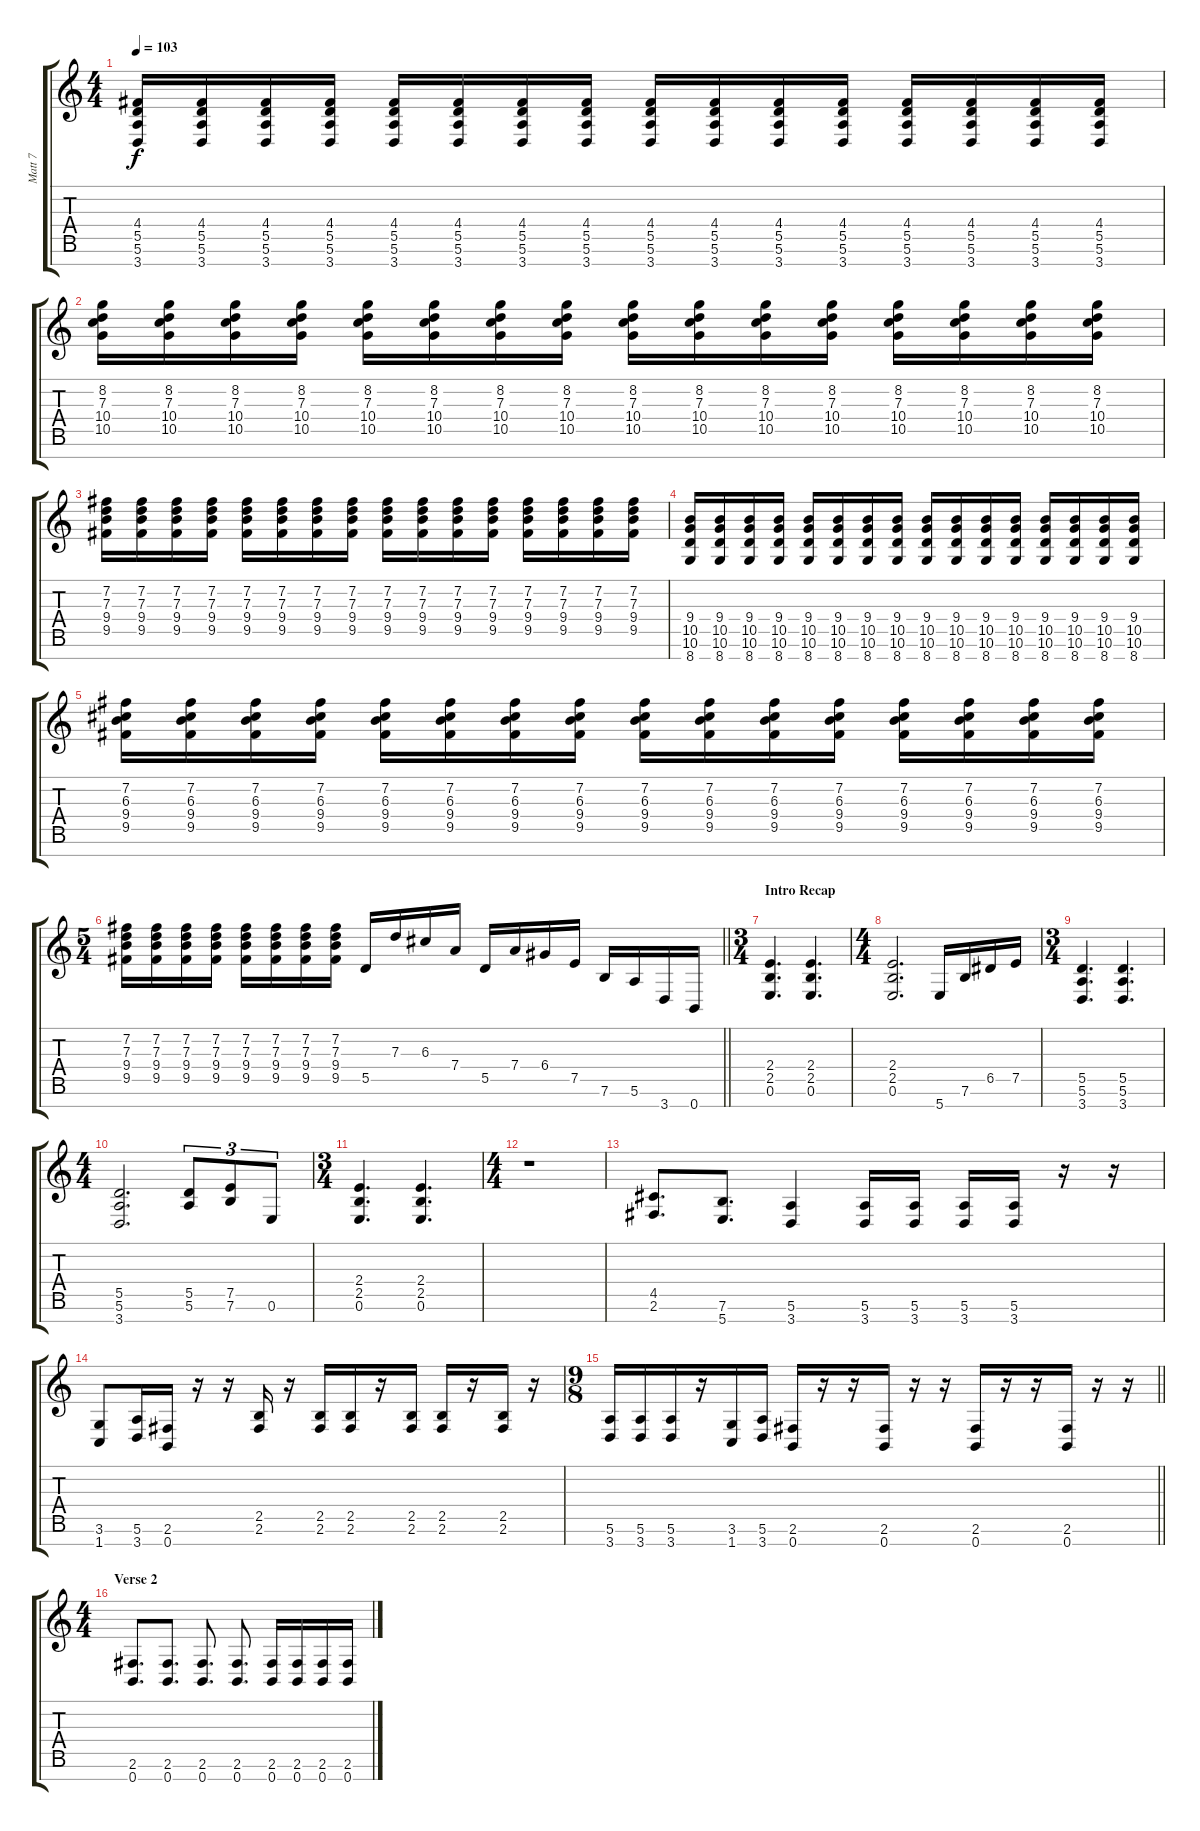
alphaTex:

\track ("Matt 7" "Matt 7") {instrument distortionguitar}
\staff {score tabs}
\tuning (E4 B3 G3 D3 A2 E2 B1) {hide}
\ts (4 4)
\tempo 103
\clef g2
\ks c
(4.4 5.5 5.6 3.7).16{dy f} (4.4 5.5 5.6 3.7).16 (4.4 5.5 5.6 3.7).16 (4.4 5.5 5.6 3.7).16 (4.4 5.5 5.6 3.7).16 (4.4 5.5 5.6 3.7).16 (4.4 5.5 5.6 3.7).16 (4.4 5.5 5.6 3.7).16 (4.4 5.5 5.6 3.7).16 (4.4 5.5 5.6 3.7).16 (4.4 5.5 5.6 3.7).16 (4.4 5.5 5.6 3.7).16 (4.4 5.5 5.6 3.7).16 (4.4 5.5 5.6 3.7).16 (4.4 5.5 5.6 3.7).16 (4.4 5.5 5.6 3.7).16 |
(8.2 7.3 10.4 10.5).16 (8.2 7.3 10.4 10.5).16 (8.2 7.3 10.4 10.5).16 (8.2 7.3 10.4 10.5).16 (8.2 7.3 10.4 10.5).16 (8.2 7.3 10.4 10.5).16 (8.2 7.3 10.4 10.5).16 (8.2 7.3 10.4 10.5).16 (8.2 7.3 10.4 10.5).16 (8.2 7.3 10.4 10.5).16 (8.2 7.3 10.4 10.5).16 (8.2 7.3 10.4 10.5).16 (8.2 7.3 10.4 10.5).16 (8.2 7.3 10.4 10.5).16 (8.2 7.3 10.4 10.5).16 (8.2 7.3 10.4 10.5).16 |
(7.2 7.3 9.4 9.5).16 (7.2 7.3 9.4 9.5).16 (7.2 7.3 9.4 9.5).16 (7.2 7.3 9.4 9.5).16 (7.2 7.3 9.4 9.5).16 (7.2 7.3 9.4 9.5).16 (7.2 7.3 9.4 9.5).16 (7.2 7.3 9.4 9.5).16 (7.2 7.3 9.4 9.5).16 (7.2 7.3 9.4 9.5).16 (7.2 7.3 9.4 9.5).16 (7.2 7.3 9.4 9.5).16 (7.2 7.3 9.4 9.5).16 (7.2 7.3 9.4 9.5).16 (7.2 7.3 9.4 9.5).16 (7.2 7.3 9.4 9.5).16 |
(9.4 10.5 10.6 8.7).16 (9.4 10.5 10.6 8.7).16 (9.4 10.5 10.6 8.7).16 (9.4 10.5 10.6 8.7).16 (9.4 10.5 10.6 8.7).16 (9.4 10.5 10.6 8.7).16 (9.4 10.5 10.6 8.7).16 (9.4 10.5 10.6 8.7).16 (9.4 10.5 10.6 8.7).16 (9.4 10.5 10.6 8.7).16 (9.4 10.5 10.6 8.7).16 (9.4 10.5 10.6 8.7).16 (9.4 10.5 10.6 8.7).16 (9.4 10.5 10.6 8.7).16 (9.4 10.5 10.6 8.7).16 (9.4 10.5 10.6 8.7).16 |
(7.2 6.3 9.4 9.5).16 (7.2 6.3 9.4 9.5).16 (7.2 6.3 9.4 9.5).16 (7.2 6.3 9.4 9.5).16 (7.2 6.3 9.4 9.5).16 (7.2 6.3 9.4 9.5).16 (7.2 6.3 9.4 9.5).16 (7.2 6.3 9.4 9.5).16 (7.2 6.3 9.4 9.5).16 (7.2 6.3 9.4 9.5).16 (7.2 6.3 9.4 9.5).16 (7.2 6.3 9.4 9.5).16 (7.2 6.3 9.4 9.5).16 (7.2 6.3 9.4 9.5).16 (7.2 6.3 9.4 9.5).16 (7.2 6.3 9.4 9.5).16 |
\ts (5 4)
\barLineRight lightlight
(7.2 7.3 9.4 9.5).16 (7.2 7.3 9.4 9.5).16 (7.2 7.3 9.4 9.5).16 (7.2 7.3 9.4 9.5).16 (7.2 7.3 9.4 9.5).16 (7.2 7.3 9.4 9.5).16 (7.2 7.3 9.4 9.5).16 (7.2 7.3 9.4 9.5).16 5.5.16 7.3.16 6.3.16 7.4.16 5.5.16 7.4.16 6.4.16 7.5.16 7.6.16 5.6.16 3.7.16 0.7.16 |
\ts (3 4)
\section ("" "Intro Recap")
(2.4 2.5 0.6).4{d} (2.4 2.5 0.6).4{d} |
\ts (4 4)
(2.4 2.5 0.6).2{d} 5.7.16 7.6.16 6.5.16 7.5.16 |
\ts (3 4)
(5.5 5.6 3.7).4{d} (5.5 5.6 3.7).4{d} |
\ts (4 4)
(5.5 5.6 3.7).2{d} (5.5 5.6).8{tu (3 2)} (7.5 7.6).8{tu (3 2)} 0.6.8{tu (3 2)} |
\ts (3 4)
(2.4 2.5 0.6).4{d} (2.4 2.5 0.6).4{d} |
\ts (4 4)
r.1 |
(4.5 2.6).8{d} (7.6 5.7).8{d} (5.6 3.7).4 (5.6 3.7).16 (5.6 3.7).16 (5.6 3.7).16 (5.6 3.7).16 r.16 r.16 |
(3.6 1.7).8 (5.6 3.7).16 (2.6 0.7).16 r.16 r.16 (2.5 2.6).16 r.16 (2.5 2.6).16 (2.5 2.6).16 r.16 (2.5 2.6).16 (2.5 2.6).16 r.16 (2.5 2.6).16 r.16 |
\ts (9 8)
\barLineRight lightlight
(5.6 3.7).16 (5.6 3.7).16 (5.6 3.7).16 r.16 (3.6 1.7).16 (5.6 3.7).16 (2.6 0.7).16 r.16 r.16 (2.6 0.7).16 r.16 r.16 (2.6 0.7).16 r.16 r.16 (2.6 0.7).16 r.16 r.16 |
\ts (4 4)
\section ("" "Verse 2")
(2.6 0.7).8{d} (2.6 0.7).8{d} (2.6 0.7).8{d} (2.6 0.7).8{d} (2.6 0.7).16 (2.6 0.7).16 (2.6 0.7).16 (2.6 0.7).16
